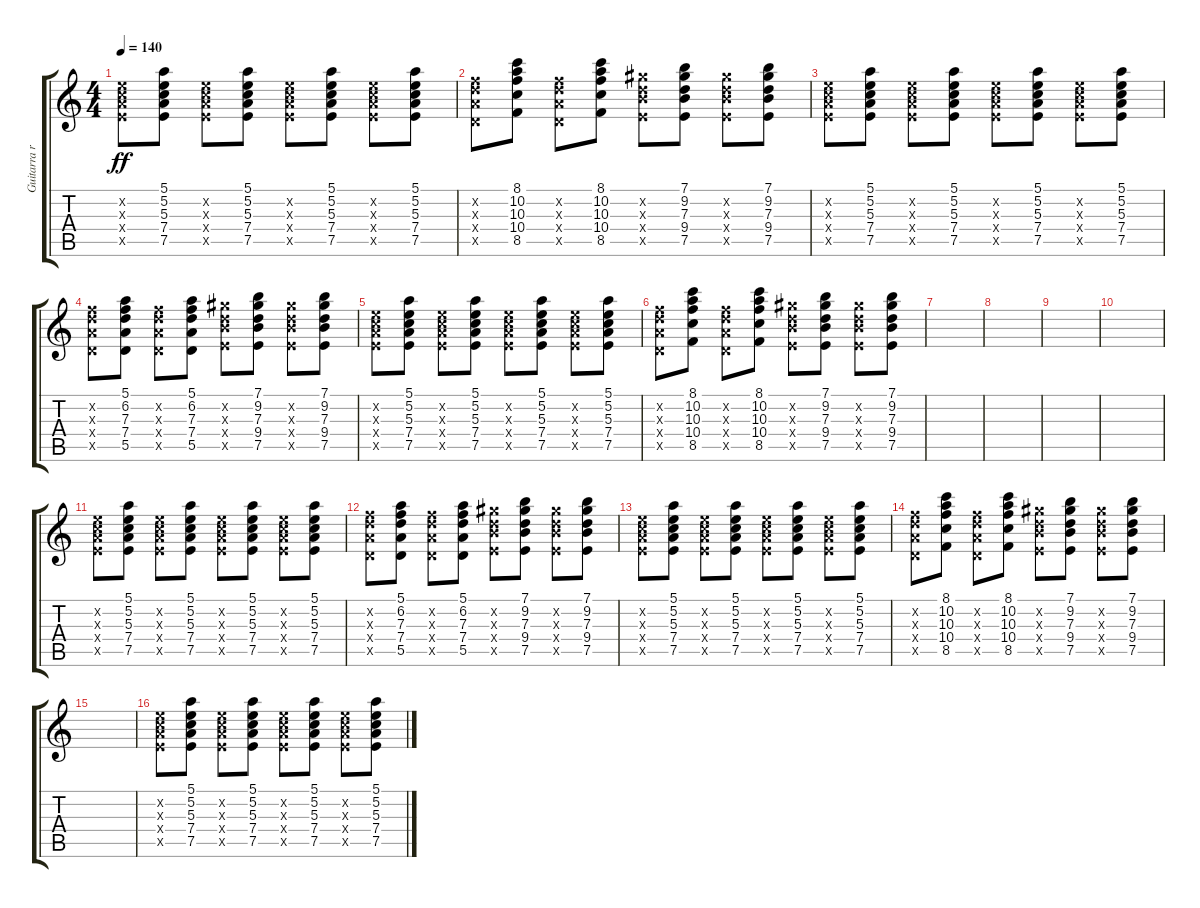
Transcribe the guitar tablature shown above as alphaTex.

\track ("Guitarra ritmica" "Guitarra r") {instrument electricguitarclean}
\staff {score tabs}
\tuning (E4 B3 G3 D3 A2 E2) {hide}
\ts (4 4)
\tempo 140
\clef g2
\ks c
(5.2{x} 5.3{x} 7.4{x} 7.5{x}).8{dy ff} (5.1 5.2 5.3 7.4 7.5).8 (5.2{x} 5.3{x} 7.4{x} 7.5{x}).8 (5.1 5.2 5.3 7.4 7.5).8 (5.2{x} 5.3{x} 7.4{x} 7.5{x}).8 (5.1 5.2 5.3 7.4 7.5).8 (5.2{x} 5.3{x} 7.4{x} 7.5{x}).8 (5.1 5.2 5.3 7.4 7.5).8 |
(6.2{x} 7.3{x} 7.4{x} 5.5{x}).8 (8.1 10.2 10.3 10.4 8.5).8 (6.2{x} 7.3{x} 7.4{x} 5.5{x}).8 (8.1 10.2 10.3 10.4 8.5).8 (9.2{x} 7.3{x} 9.4{x} 7.5{x}).8 (7.1 9.2 7.3 9.4 7.5).8 (9.2{x} 7.3{x} 9.4{x} 7.5{x}).8 (7.1 9.2 7.3 9.4 7.5).8 |
(5.2{x} 5.3{x} 7.4{x} 7.5{x}).8 (5.1 5.2 5.3 7.4 7.5).8 (5.2{x} 5.3{x} 7.4{x} 7.5{x}).8 (5.1 5.2 5.3 7.4 7.5).8 (5.2{x} 5.3{x} 7.4{x} 7.5{x}).8 (5.1 5.2 5.3 7.4 7.5).8 (5.2{x} 5.3{x} 7.4{x} 7.5{x}).8 (5.1 5.2 5.3 7.4 7.5).8 |
(6.2{x} 7.3{x} 7.4{x} 5.5{x}).8 (5.1 6.2 7.3 7.4 5.5).8 (6.2{x} 7.3{x} 7.4{x} 5.5{x}).8 (5.1 6.2 7.3 7.4 5.5).8 (9.2{x} 7.3{x} 9.4{x} 7.5{x}).8 (7.1 9.2 7.3 9.4 7.5).8 (9.2{x} 7.3{x} 9.4{x} 7.5{x}).8 (7.1 9.2 7.3 9.4 7.5).8 |
(5.2{x} 5.3{x} 7.4{x} 7.5{x}).8 (5.1 5.2 5.3 7.4 7.5).8 (5.2{x} 5.3{x} 7.4{x} 7.5{x}).8 (5.1 5.2 5.3 7.4 7.5).8 (5.2{x} 5.3{x} 7.4{x} 7.5{x}).8 (5.1 5.2 5.3 7.4 7.5).8 (5.2{x} 5.3{x} 7.4{x} 7.5{x}).8 (5.1 5.2 5.3 7.4 7.5).8 |
(6.2{x} 7.3{x} 7.4{x} 5.5{x}).8 (8.1 10.2 10.3 10.4 8.5).8 (6.2{x} 7.3{x} 7.4{x} 5.5{x}).8 (8.1 10.2 10.3 10.4 8.5).8 (9.2{x} 7.3{x} 9.4{x} 7.5{x}).8 (7.1 9.2 7.3 9.4 7.5).8 (9.2{x} 7.3{x} 9.4{x} 7.5{x}).8 (7.1 9.2 7.3 9.4 7.5).8 |
|
|
|
|
(5.2{x} 5.3{x} 7.4{x} 7.5{x}).8 (5.1 5.2 5.3 7.4 7.5).8 (5.2{x} 5.3{x} 7.4{x} 7.5{x}).8 (5.1 5.2 5.3 7.4 7.5).8 (5.2{x} 5.3{x} 7.4{x} 7.5{x}).8 (5.1 5.2 5.3 7.4 7.5).8 (5.2{x} 5.3{x} 7.4{x} 7.5{x}).8 (5.1 5.2 5.3 7.4 7.5).8 |
(6.2{x} 7.3{x} 7.4{x} 5.5{x}).8 (5.1 6.2 7.3 7.4 5.5).8 (6.2{x} 7.3{x} 7.4{x} 5.5{x}).8 (5.1 6.2 7.3 7.4 5.5).8 (9.2{x} 7.3{x} 9.4{x} 7.5{x}).8 (7.1 9.2 7.3 9.4 7.5).8 (9.2{x} 7.3{x} 9.4{x} 7.5{x}).8 (7.1 9.2 7.3 9.4 7.5).8 |
(5.2{x} 5.3{x} 7.4{x} 7.5{x}).8 (5.1 5.2 5.3 7.4 7.5).8 (5.2{x} 5.3{x} 7.4{x} 7.5{x}).8 (5.1 5.2 5.3 7.4 7.5).8 (5.2{x} 5.3{x} 7.4{x} 7.5{x}).8 (5.1 5.2 5.3 7.4 7.5).8 (5.2{x} 5.3{x} 7.4{x} 7.5{x}).8 (5.1 5.2 5.3 7.4 7.5).8 |
(6.2{x} 7.3{x} 7.4{x} 5.5{x}).8 (8.1 10.2 10.3 10.4 8.5).8 (6.2{x} 7.3{x} 7.4{x} 5.5{x}).8 (8.1 10.2 10.3 10.4 8.5).8 (9.2{x} 7.3{x} 9.4{x} 7.5{x}).8 (7.1 9.2 7.3 9.4 7.5).8 (9.2{x} 7.3{x} 9.4{x} 7.5{x}).8 (7.1 9.2 7.3 9.4 7.5).8 |
|
(5.2{x} 5.3{x} 7.4{x} 7.5{x}).8 (5.1 5.2 5.3 7.4 7.5).8 (5.2{x} 5.3{x} 7.4{x} 7.5{x}).8 (5.1 5.2 5.3 7.4 7.5).8 (5.2{x} 5.3{x} 7.4{x} 7.5{x}).8 (5.1 5.2 5.3 7.4 7.5).8 (5.2{x} 5.3{x} 7.4{x} 7.5{x}).8 (5.1 5.2 5.3 7.4 7.5).8
